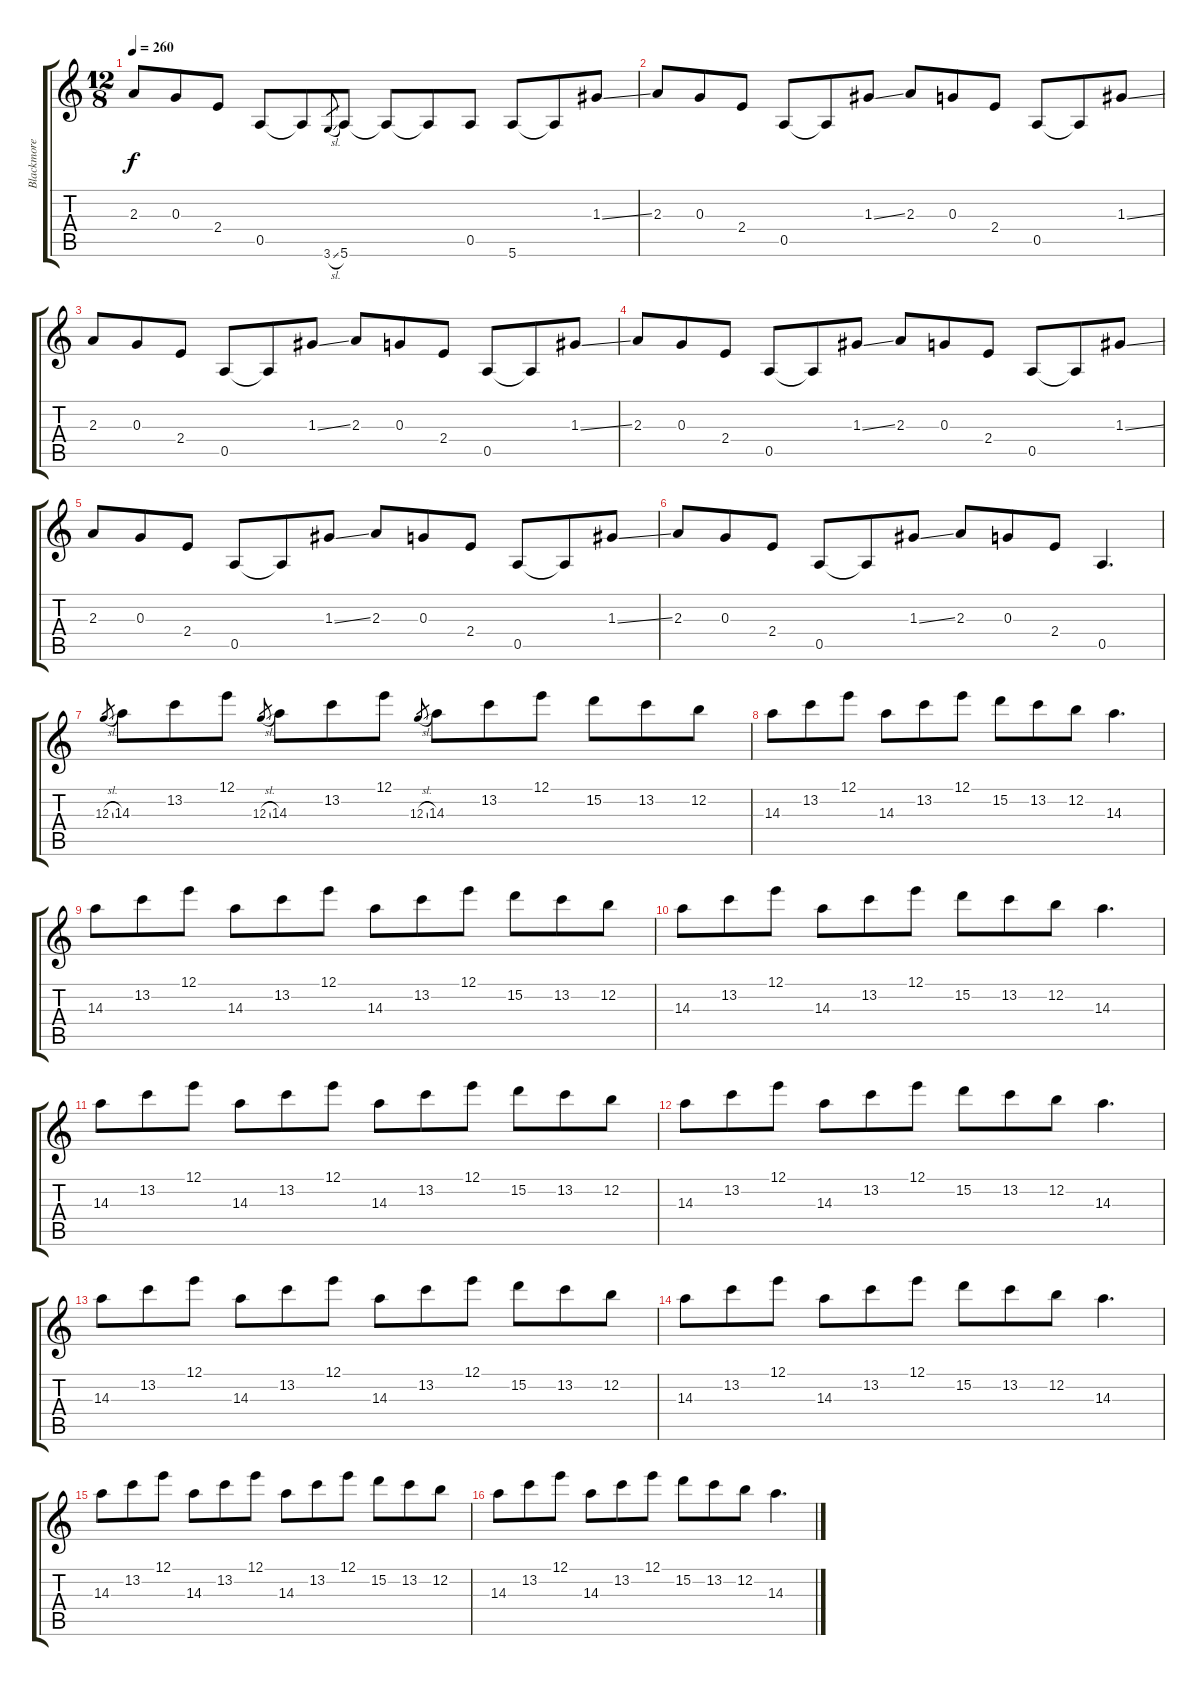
\track ("Blackmore" "Blackmore") {instrument overdrivenguitar}
\staff {score tabs}
\tuning (E4 B3 G3 D3 A2 E2) {hide}
\ts (12 8)
\tempo 260
\clef g2
\ks c
2.3.8{dy f} 0.3.8 2.4.8 0.5.8 0.5{t}.8 3.6{sl}.8{gr} 5.6.8 5.6{t}.8 5.6{t}.8 0.5.8 5.6.8 5.6{t}.8 1.3{ss}.8 |
2.3.8 0.3.8 2.4.8 0.5.8 0.5{t}.8 1.3{ss}.8 2.3.8 0.3.8 2.4.8 0.5.8 0.5{t}.8 1.3{ss}.8 |
2.3.8 0.3.8 2.4.8 0.5.8 0.5{t}.8 1.3{ss}.8 2.3.8 0.3.8 2.4.8 0.5.8 0.5{t}.8 1.3{ss}.8 |
2.3.8 0.3.8 2.4.8 0.5.8 0.5{t}.8 1.3{ss}.8 2.3.8 0.3.8 2.4.8 0.5.8 0.5{t}.8 1.3{ss}.8 |
2.3.8 0.3.8 2.4.8 0.5.8 0.5{t}.8 1.3{ss}.8 2.3.8 0.3.8 2.4.8 0.5.8 0.5{t}.8 1.3{ss}.8 |
2.3.8 0.3.8 2.4.8 0.5.8 0.5{t}.8 1.3{ss}.8 2.3.8 0.3.8 2.4.8 0.5.4{d} |
12.3{sl}.8{gr} 14.3.8 13.2.8 12.1.8 12.3{sl}.8{gr} 14.3.8 13.2.8 12.1.8 12.3{sl}.8{gr} 14.3.8 13.2.8 12.1.8 15.2.8 13.2.8 12.2.8 |
14.3.8 13.2.8 12.1.8 14.3.8 13.2.8 12.1.8 15.2.8 13.2.8 12.2.8 14.3.4{d} |
14.3.8 13.2.8 12.1.8 14.3.8 13.2.8 12.1.8 14.3.8 13.2.8 12.1.8 15.2.8 13.2.8 12.2.8 |
14.3.8 13.2.8 12.1.8 14.3.8 13.2.8 12.1.8 15.2.8 13.2.8 12.2.8 14.3.4{d} |
14.3.8 13.2.8 12.1.8 14.3.8 13.2.8 12.1.8 14.3.8 13.2.8 12.1.8 15.2.8 13.2.8 12.2.8 |
14.3.8 13.2.8 12.1.8 14.3.8 13.2.8 12.1.8 15.2.8 13.2.8 12.2.8 14.3.4{d} |
14.3.8 13.2.8 12.1.8 14.3.8 13.2.8 12.1.8 14.3.8 13.2.8 12.1.8 15.2.8 13.2.8 12.2.8 |
14.3.8 13.2.8 12.1.8 14.3.8 13.2.8 12.1.8 15.2.8 13.2.8 12.2.8 14.3.4{d} |
14.3.8 13.2.8 12.1.8 14.3.8 13.2.8 12.1.8 14.3.8 13.2.8 12.1.8 15.2.8 13.2.8 12.2.8 |
14.3.8 13.2.8 12.1.8 14.3.8 13.2.8 12.1.8 15.2.8 13.2.8 12.2.8 14.3.4{d}
